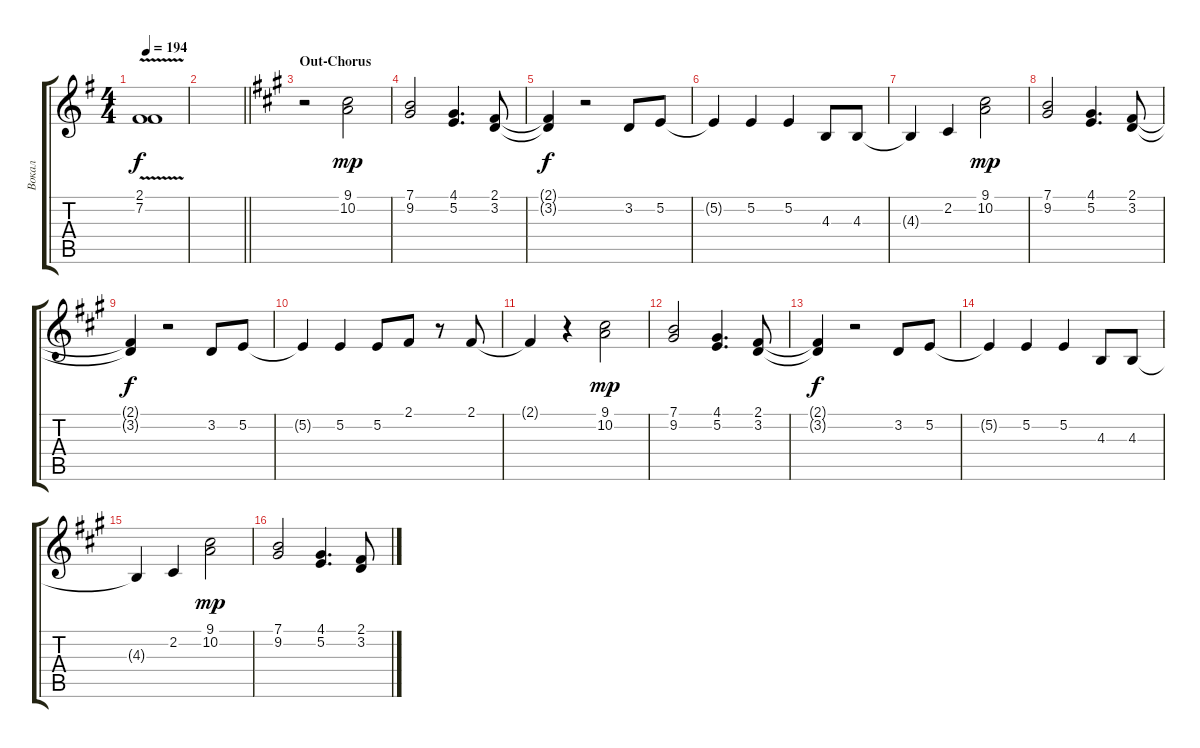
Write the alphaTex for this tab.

\track ("Вокал" "Вокал") {instrument trumpet}
\staff {score tabs}
\tuning (E4 B3 G3 D3 A2 E2) {hide}
\ts (4 4)
\tempo 194
\clef g2
\ks eminor
(2.1{v t} 7.2{v t}).1{dy f} |
\barLineRight lightlight
|
\section ("" "Out-Chorus")
\ks f#minor
r.2 (9.1 10.2).2{dy mp} |
(7.1 9.2).2 (4.1 5.2).4{d} (2.1 3.2).8 |
(2.1{t} 3.2{t}).4{dy f} r.2 3.2.8 5.2.8 |
5.2{t}.4 5.2.4 5.2.4 4.3.8 4.3.8 |
4.3{t}.4 2.2.4 (9.1 10.2).2{dy mp} |
(7.1 9.2).2 (4.1 5.2).4{d} (2.1 3.2).8 |
(2.1{t} 3.2{t}).4{dy f} r.2 3.2.8 5.2.8 |
5.2{t}.4 5.2.4 5.2.8 2.1.8 r.8 2.1.8 |
2.1{t}.4 r.4 (9.1 10.2).2{dy mp} |
(7.1 9.2).2 (4.1 5.2).4{d} (2.1 3.2).8 |
(2.1{t} 3.2{t}).4{dy f} r.2 3.2.8 5.2.8 |
5.2{t}.4 5.2.4 5.2.4 4.3.8 4.3.8 |
4.3{t}.4 2.2.4 (9.1 10.2).2{dy mp} |
(7.1 9.2).2 (4.1 5.2).4{d} (2.1 3.2).8
